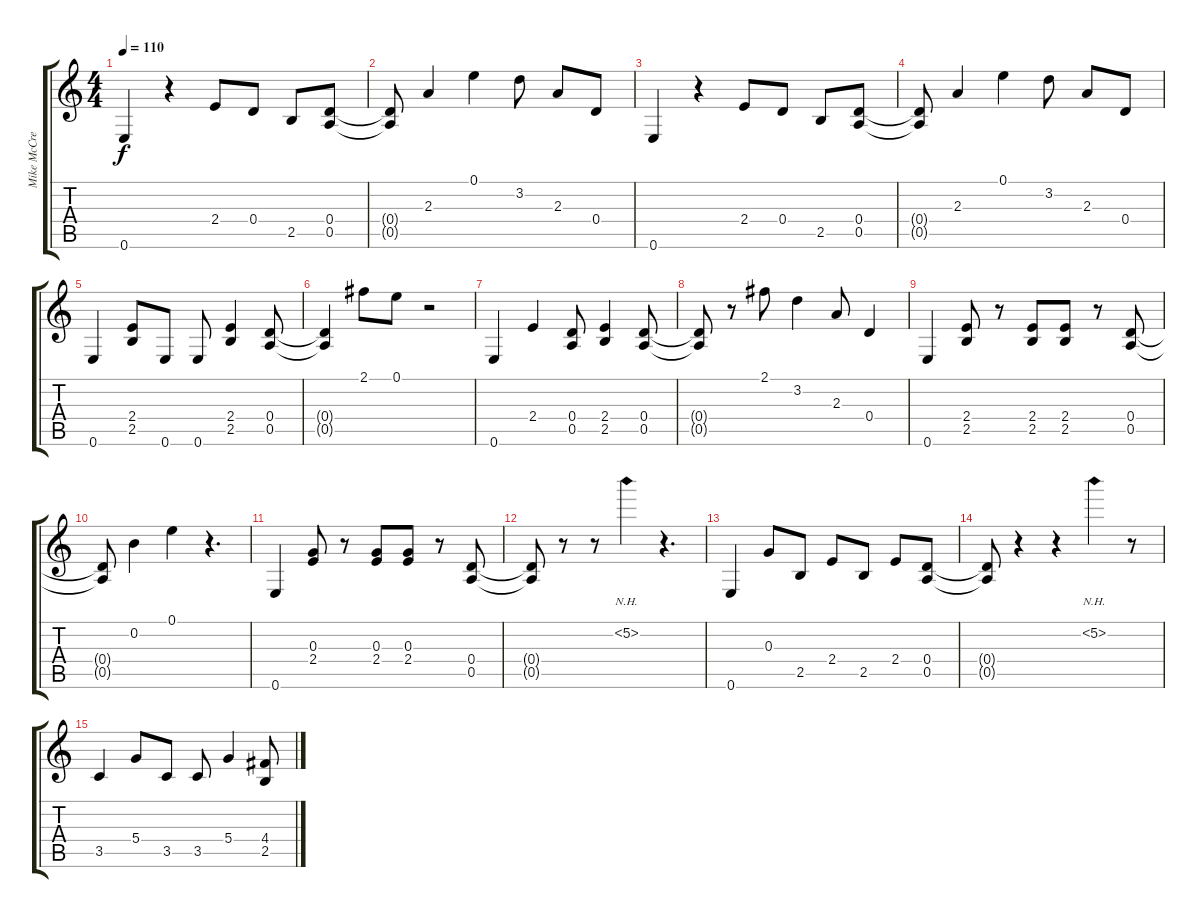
\track ("Mike McCready" "Mike McCre") {instrument acousticguitarsteel}
\staff {score tabs}
\tuning (E4 B3 G3 D3 A2 E2) {hide}
\ts (4 4)
\tempo 110
\clef g2
\ks c
0.6.4{dy f} r.4 2.4.8 0.4.8 2.5.8 (0.4 0.5).8 |
(0.4{t} 0.5{t}).8 2.3.4 0.1.4 3.2.8 2.3.8 0.4.8 |
0.6.4 r.4 2.4.8 0.4.8 2.5.8 (0.4 0.5).8 |
(0.4{t} 0.5{t}).8 2.3.4 0.1.4 3.2.8 2.3.8 0.4.8 |
0.6.4 (2.4 2.5).8 0.6.8 0.6.8 (2.4 2.5).4 (0.4 0.5).8 |
(0.4{t} 0.5{t}).4 2.1.8 0.1.8 r.2 |
0.6.4 2.4.4 (0.4 0.5).8 (2.4 2.5).4 (0.4 0.5).8 |
(0.4{t} 0.5{t}).8 r.8 2.1.8 3.2.4 2.3.8 0.4.4 |
0.6.4 (2.4 2.5).8 r.8 (2.4 2.5).8 (2.4 2.5).8 r.8 (0.4 0.5).8 |
(0.4{t} 0.5{t}).8 0.2.4 0.1.4 r.4{d} |
0.6.4 (0.3 2.4).8 r.8 (0.3 2.4).8 (0.3 2.4).8 r.8 (0.4 0.5).8 |
(0.4{t} 0.5{t}).8 r.8 r.8 5.2{nh}.4 r.4{d} |
0.6.4 0.3.8 2.5.8 2.4.8 2.5.8 2.4.8 (0.4 0.5).8 |
(0.4{t} 0.5{t}).8 r.4 r.4 5.2{nh}.4 r.8 |
3.5.4 5.4.8 3.5.8 3.5.8 5.4.4 (4.4 2.5).8
